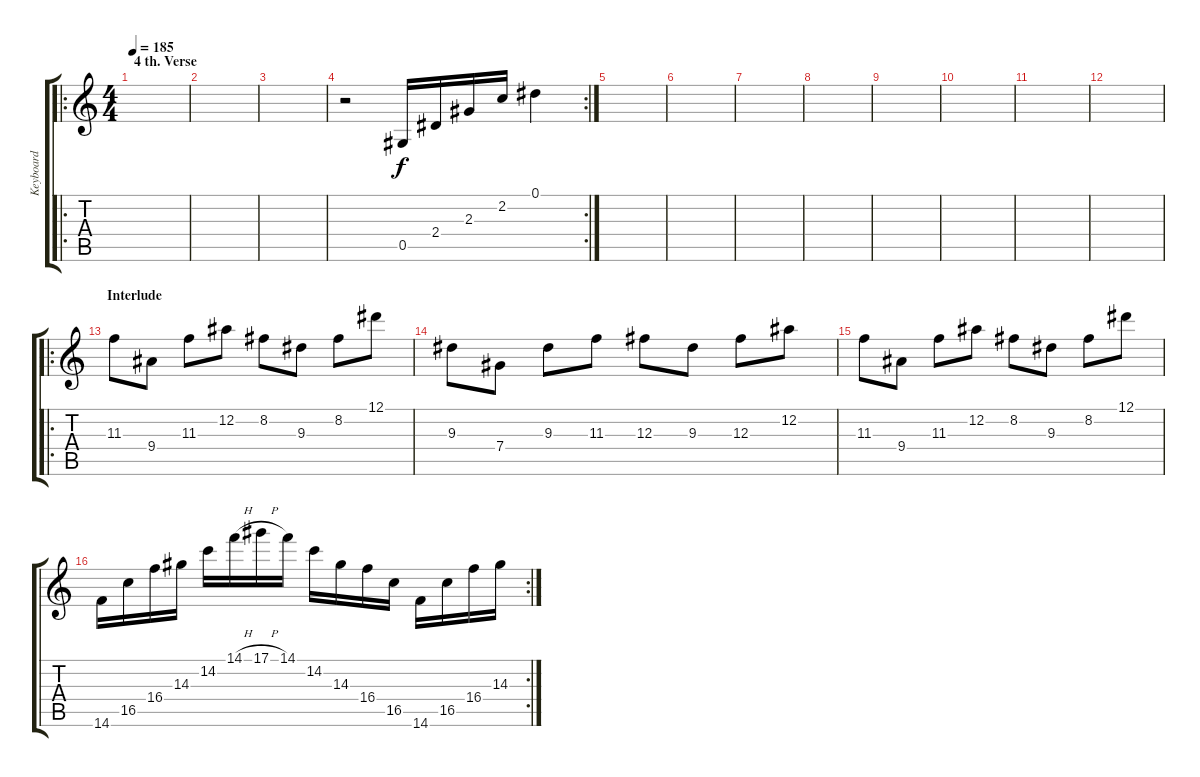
\track ("Keyboard" "Keyboard") {instrument orchestralharp}
\staff {score tabs}
\tuning (Eb5 Bb4 Gb4 Db4 Ab3 Eb3) {hide}
\ro
\ts (4 4)
\section ("" "4 th. Verse")
\tempo 185
\clef g2
\ks c
|
|
|
\rc 2
r.2 0.5.16 2.4.16 2.3.16 2.2.16 0.1.4 |
|
|
|
|
|
|
|
|
\ro
\section ("" "Interlude")
11.3.8 9.4.8 11.3.8 12.2.8 8.2.8 9.3.8 8.2.8 12.1.8 |
9.3.8 7.4.8 9.3.8 11.3.8 12.3.8 9.3.8 12.3.8 12.2.8 |
11.3.8 9.4.8 11.3.8 12.2.8 8.2.8 9.3.8 8.2.8 12.1.8 |
\rc 2
14.6.16 16.5.16 16.4.16 14.3.16 14.2.16 14.1{h}.16 17.1{h}.16 14.1.16 14.2.16 14.3.16 16.4.16 16.5.16 14.6.16 16.5.16 16.4.16 14.3.16
